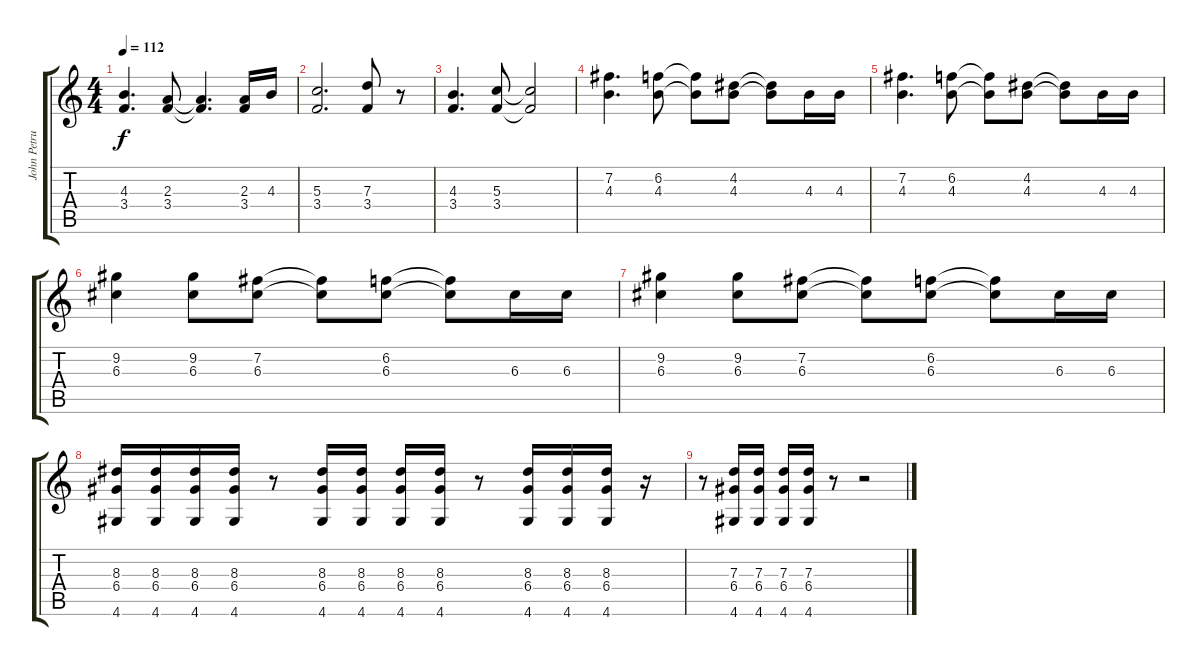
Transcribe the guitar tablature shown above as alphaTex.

\track ("John Petrucci" "John Petru") {instrument distortionguitar}
\staff {score tabs}
\tuning (E4 B3 G3 D3 A2 E2) {hide}
\ts (4 4)
\tempo 112
\clef g2
\ks c
(4.3 3.4).4{d dy f} (2.3 3.4).8 (2.3{t} 3.4{t}).4{d} (2.3 3.4).16 4.3.16 |
(5.3 3.4).2{d} (7.3 3.4).8 r.8 |
(4.3 3.4).4{d} (5.3 3.4).8 (5.3{t} 3.4{t}).2 |
(7.2 4.3).4{d} (6.2 4.3).8 (6.2{t} 4.3{t}).8 (4.2 4.3).8 (4.2{t} 4.3{t}).8 4.3.16 4.3.16 |
(7.2 4.3).4{d} (6.2 4.3).8 (6.2{t} 4.3{t}).8 (4.2 4.3).8 (4.2{t} 4.3{t}).8 4.3.16 4.3.16 |
(9.2 6.3).4 (9.2 6.3).8 (7.2 6.3).8 (7.2{t} 6.3{t}).8 (6.2 6.3).8 (6.2{t} 6.3{t}).8 6.3.16 6.3.16 |
(9.2 6.3).4 (9.2 6.3).8 (7.2 6.3).8 (7.2{t} 6.3{t}).8 (6.2 6.3).8 (6.2{t} 6.3{t}).8 6.3.16 6.3.16 |
(8.3 6.4 4.6).16 (8.3 6.4 4.6).16 (8.3 6.4 4.6).16 (8.3 6.4 4.6).16 r.8 (8.3 6.4 4.6).16 (8.3 6.4 4.6).16 (8.3 6.4 4.6).16 (8.3 6.4 4.6).16 r.8 (8.3 6.4 4.6).16 (8.3 6.4 4.6).16 (8.3 6.4 4.6).16 r.16 |
r.8 (7.3 6.4 4.6).16 (7.3 6.4 4.6).16 (7.3 6.4 4.6).16 (7.3 6.4 4.6).16 r.8 r.2
